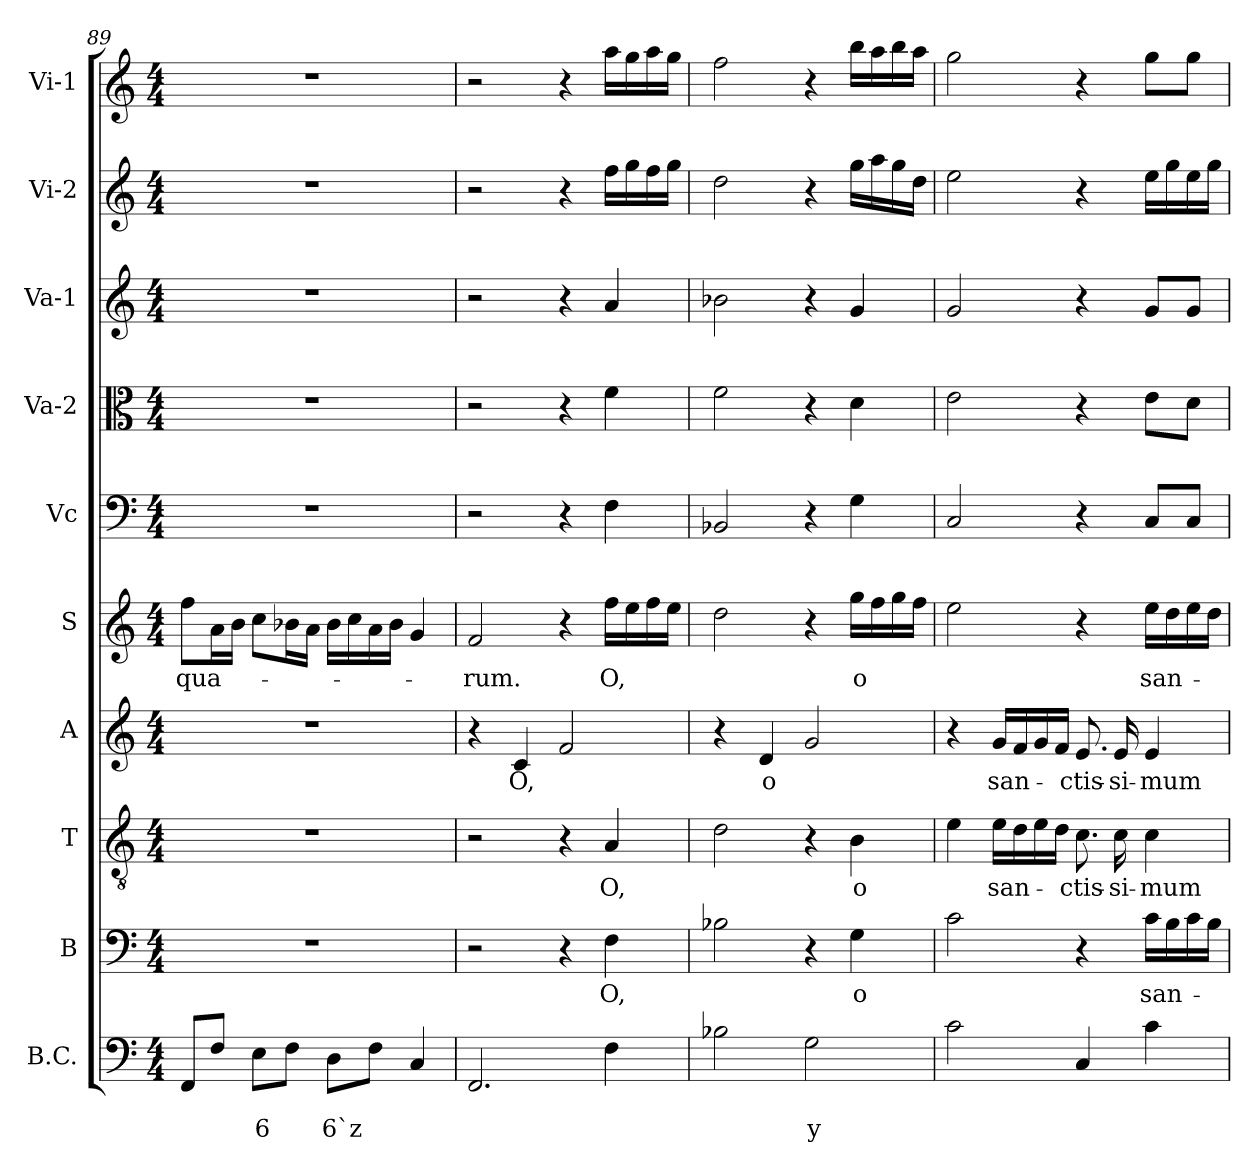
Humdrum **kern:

**kern	**text	**text	**kern	**text	**kern	**text	**kern	**text	**kern	**text	**kern	**kern	**kern	**kern	**kern
*part10	*part10	*part10	*part9	*part9	*part8	*part8	*part7	*part7	*part6	*part6	*part5	*part4	*part3	*part2	*part1
*staff10	*staff10	*staff10	*staff9	*staff9	*staff8	*staff8	*staff7	*staff7	*staff6	*staff6	*staff5	*staff4	*staff3	*staff2	*staff1
*I"B.C.	*	*	*I"B	*	*I"T	*	*I"A	*	*I"S	*	*I"Vc	*I"Va-2	*I"Va-1	*I"Vi-2	*I"Vi-1
*clefF4	*	*	*clefF4	*	*clefGv2	*	*clefG2	*	*clefG2	*	*clefF4	*clefC3	*clefG2	*clefG2	*clefG2
*k[]	*	*	*k[]	*	*k[]	*	*k[]	*	*k[]	*	*k[]	*k[]	*k[]	*k[]	*k[]
*C:	*	*	*C:	*	*C:	*	*C:	*	*C:	*	*C:	*C:	*C:	*C:	*C:
*M4/4	*	*	*M4/4	*	*M4/4	*	*M4/4	*	*M4/4	*	*M4/4	*M4/4	*M4/4	*M4/4	*M4/4
=89	=89	=89	=89	=89	=89	=89	=89	=89	=89	=89	=89	=89	=89	=89	=89
!	!	!	!	!	!	!	!	!	!	!LO:LY:b	!	!	!	!	!
8FF/L	.	.	1r	.	1r	.	1r	.	8ff\L	-qua-	1r	1r	1r	1r	1r
8F/J	.	.	.	.	.	.	.	.	16a\L	.	.	.	.	.	.
.	.	.	.	.	.	.	.	.	16b\JJ	.	.	.	.	.	.
!	!	!LO:LY:b	!	!	!	!	!	!	!	!	!	!	!	!	!
8E\L	.	6	.	.	.	.	.	.	8cc\L	.	.	.	.	.	.
8F\J	.	.	.	.	.	.	.	.	16b-X\L	.	.	.	.	.	.
.	.	.	.	.	.	.	.	.	16a\JJ	.	.	.	.	.	.
!	!	!LO:LY:b	!	!	!	!	!	!	!	!	!	!	!	!	!
8D\L	.	6`z	.	.	.	.	.	.	16b-\LL	.	.	.	.	.	.
.	.	.	.	.	.	.	.	.	16cc\	.	.	.	.	.	.
8F\J	.	.	.	.	.	.	.	.	16a\	.	.	.	.	.	.
.	.	.	.	.	.	.	.	.	16b-\JJ	.	.	.	.	.	.
4C/	.	.	.	.	.	.	.	.	4g/	.	.	.	.	.	.
=90	=90	=90	=90	=90	=90	=90	=90	=90	=90	=90	=90	=90	=90	=90	=90
!	!	!	!	!	!	!	!	!	!	!LO:LY:b	!	!	!	!	!
2.FF/	.	.	2r	.	2r	.	4r	.	2f/	-rum.	2r	2r	2r	2r	2r
!	!	!	!	!	!	!	!	!LO:LY:b	!	!	!	!	!	!	!
.	.	.	.	.	.	.	4c/	O,	.	.	.	.	.	.	.
.	.	.	4r	.	4r	.	2f/	.	4r	.	4r	4r	4r	4r	4r
!	!	!	!	!LO:LY:b	!	!LO:LY:b	!	!	!	!LO:LY:b	!	!	!	!	!
4F\	.	.	4F\	O,	4A/	O,	.	.	16ff\LL	O,	4F\	4f\	4a/	16ff\LL	16aa\LL
.	.	.	.	.	.	.	.	.	16ee\	.	.	.	.	16gg\	16gg\
.	.	.	.	.	.	.	.	.	16ff\	.	.	.	.	16ff\	16aa\
.	.	.	.	.	.	.	.	.	16ee\JJ	.	.	.	.	16gg\JJ	16gg\JJ
=91	=91	=91	=91	=91	=91	=91	=91	=91	=91	=91	=91	=91	=91	=91	=91
2B-X\	.	.	2B-X\	.	2d\	.	4r	.	2dd\	.	2BB-X/	2f\	2b-X\	2dd\	2ff\
!	!	!	!	!	!	!	!	!LO:LY:b	!	!	!	!	!	!	!
.	.	.	.	.	.	.	4d/	o	.	.	.	.	.	.	.
!	!	!LO:LY:b	!	!	!	!	!	!	!	!	!	!	!	!	!
2G\	.	y	4r	.	4r	.	2g/	.	4r	.	4r	4r	4r	4r	4r
!	!	!	!	!LO:LY:b	!	!LO:LY:b	!	!	!	!LO:LY:b	!	!	!	!	!
.	.	.	4G\	o	4B\	o	.	.	16gg\LL	o	4G\	4d\	4g/	16gg\LL	16bb\LL
.	.	.	.	.	.	.	.	.	16ff\	.	.	.	.	16aa\	16aa\
.	.	.	.	.	.	.	.	.	16gg\	.	.	.	.	16gg\	16bb\
.	.	.	.	.	.	.	.	.	16ff\JJ	.	.	.	.	16dd\JJ	16aa\JJ
!!LO:PB:g=z
=92	=92	=92	=92	=92	=92	=92	=92	=92	=92	=92	=92	=92	=92	=92	=92
2c\	.	.	2c\	.	4e\	.	4r	.	2ee\	.	2C/	2e\	2g/	2ee\	2gg\
!	!	!	!	!	!	!LO:LY:b	!	!LO:LY:b	!	!	!	!	!	!	!
.	.	.	.	.	16e\LL	san-	16g/LL	san-	.	.	.	.	.	.	.
.	.	.	.	.	16d\	.	16f/	.	.	.	.	.	.	.	.
.	.	.	.	.	16e\	.	16g/	.	.	.	.	.	.	.	.
.	.	.	.	.	16d\JJ	.	16f/JJ	.	.	.	.	.	.	.	.
!	!	!	!	!	!	!LO:LY:b	!	!LO:LY:b	!	!	!	!	!	!	!
4C/	.	.	4r	.	8.c\	-ctis-	8.e/	-ctis-	4r	.	4r	4r	4r	4r	4r
!	!	!	!	!	!	!LO:LY:b	!	!LO:LY:b	!	!	!	!	!	!	!
.	.	.	.	.	16c\	-si-	16e/	-si-	.	.	.	.	.	.	.
!	!	!	!	!LO:LY:b	!	!LO:LY:b	!	!LO:LY:b	!	!LO:LY:b	!	!	!	!	!
4c\	.	.	16c\LL	san-	4c\	-mum	4e/	-mum	16ee\LL	san-	8C/L	8e\L	8g/L	16ee\LL	8gg\L
.	.	.	16B\	.	.	.	.	.	16dd\	.	.	.	.	16gg\	.
.	.	.	16c\	.	.	.	.	.	16ee\	.	8C/J	8d\J	8g/J	16ee\	8gg\J
.	.	.	16B\JJ	.	.	.	.	.	16dd\JJ	.	.	.	.	16gg\JJ	.
=	=	=	=	=	=	=	=	=	=	=	=	=	=	=	=
*-	*-	*-	*-	*-	*-	*-	*-	*-	*-	*-	*-	*-	*-	*-	*-
